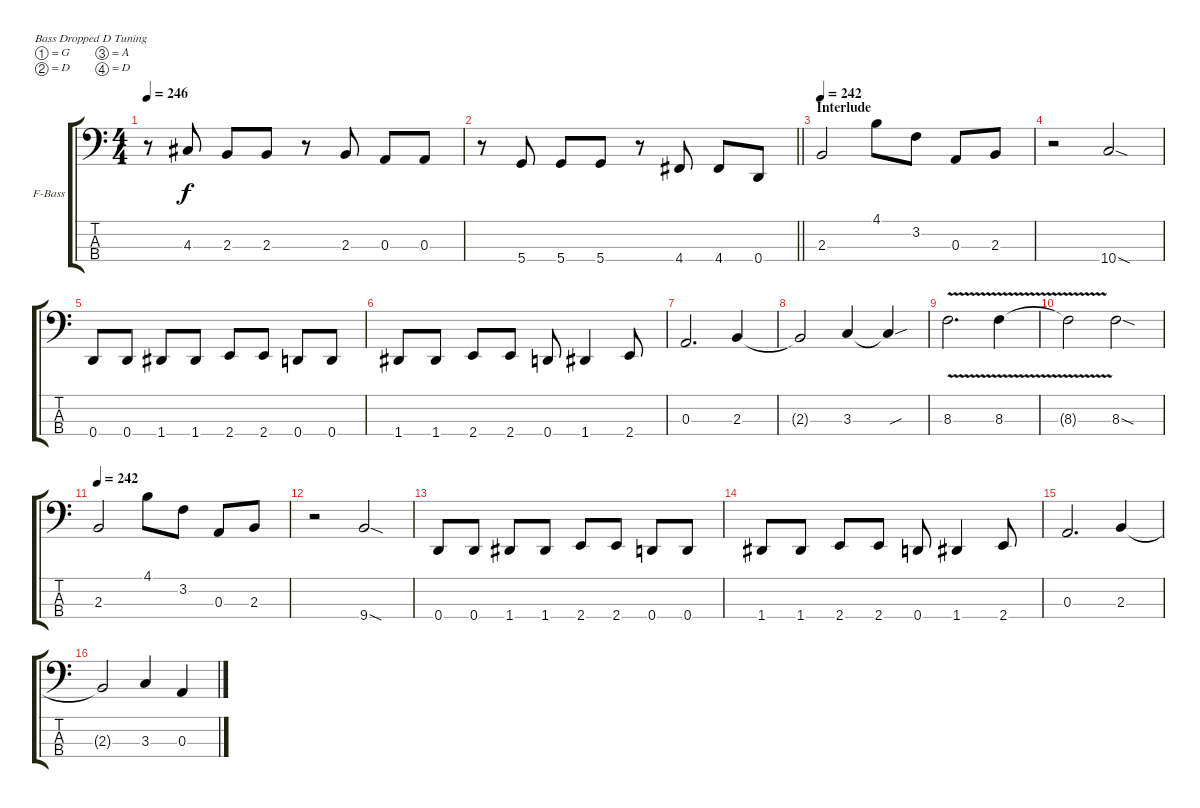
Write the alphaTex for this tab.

\bracketExtendMode groupsimilarinstruments
\firstSystemTrackNameOrientation horizontal
\otherSystemsTrackNameOrientation horizontal
\track ("Bass - Sean" "F-Bass") {instrument fretlessbass}
\staff {score tabs}
\tuning (G2 D2 A1 D1)
\ts (4 4)
\tempo 246
\clef f4
\ks c
r.8{dy f} 4.3.8 2.3.8 2.3.8 r.8 2.3.8 0.3.8 0.3.8 |
\barLineRight lightlight
r.8 5.4.8 5.4.8 5.4.8 r.8 4.4.8 4.4.8 0.4.8 |
\section ("" "Interlude")
\tempo 242
2.3.2 4.1.8 3.2.8 0.3.8 2.3.8 |
r.2 10.4{sod}.2 |
0.4.8 0.4.8 1.4.8 1.4.8 2.4.8 2.4.8 0.4.8 0.4.8 |
1.4.8 1.4.8 2.4.8 2.4.8 0.4.8 1.4.4 2.4.8 |
0.3.2{d} 2.3.4 |
2.3{t}.2 3.3.4 3.3{sou t}.4 |
8.3{v}.2{d} 8.3{v}.4 |
8.3{v t}.2 8.3{sod}.2 |
\tempo 242
2.3.2 4.1.8 3.2.8 0.3.8 2.3.8 |
r.2 9.4{sod}.2 |
0.4.8 0.4.8 1.4.8 1.4.8 2.4.8 2.4.8 0.4.8 0.4.8 |
1.4.8 1.4.8 2.4.8 2.4.8 0.4.8 1.4.4 2.4.8 |
0.3.2{d} 2.3.4 |
2.3{t}.2 3.3.4 0.3.4
